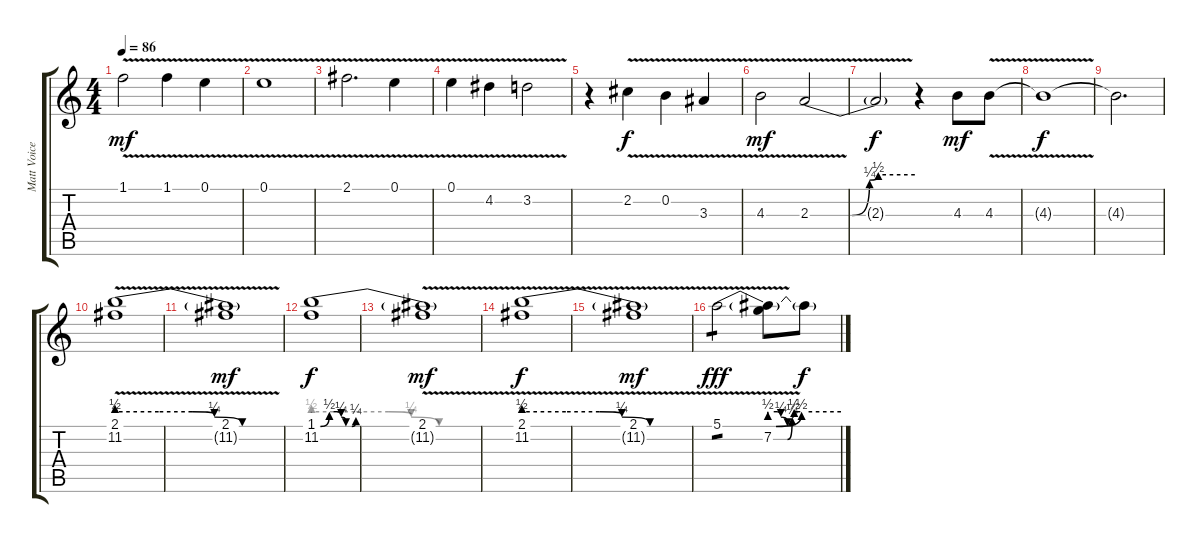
\track ("Matt Voice" "Matt Voice") {instrument overdrivenguitar}
\staff {score tabs}
\tuning (E4 B3 G3 D3 A2 E2) {hide}
\ts (4 4)
\tempo 86
\clef g2
\ks c
1.1{v}.2{dy mf} 1.1{v}.4 0.1{v}.4 |
0.1{v}.1 |
2.1{v}.2{d} 0.1{v}.4 |
0.1{v}.4 4.2{v}.4 3.2{v}.2 |
r.4 2.2{v}.4{dy f} 0.2{v}.4 3.3{v}.4 |
4.3{v}.2{dy mf} 2.3{be (custom 0 0 15 0 24 0 34 1 39 2 60 2) v}.2 |
2.3{t}.2{dy f} r.4 4.3.8{dy mf} 4.3{v}.8 |
4.3{t}.1{dy f} |
4.3{t}.2{d} |
(2.1{v} 11.2{be (custom 0 2 15 2 27 2 35 1 45 0 60 0)}).1 |
(2.1{v} 11.2{t}).1{dy mf} |
(1.1{be (custom 0 0 15 2 28 2 35 1 43 0 53 0 60 1)} 11.2{be (custom 0 2 15 2 27 2 35 1 45 0 60 0)}).1{dy f} |
(2.1{v} 11.2{t}).1{dy mf} |
(2.1{v} 11.2{be (custom 0 2 15 2 27 2 35 1 45 0 60 0)}).1{dy f} |
(2.1{v} 11.2{t}).1{dy mf} |
5.1{be (custom 0 0 17 0 27 0 40 2 60 2) v}.2{tp 1 dy fff} (5.1{t} 7.2{be (custom 0 2 15 2 22 1 35 0 44 1 48 2 60 2) v}).8 5.1{t}.8{dy f}
